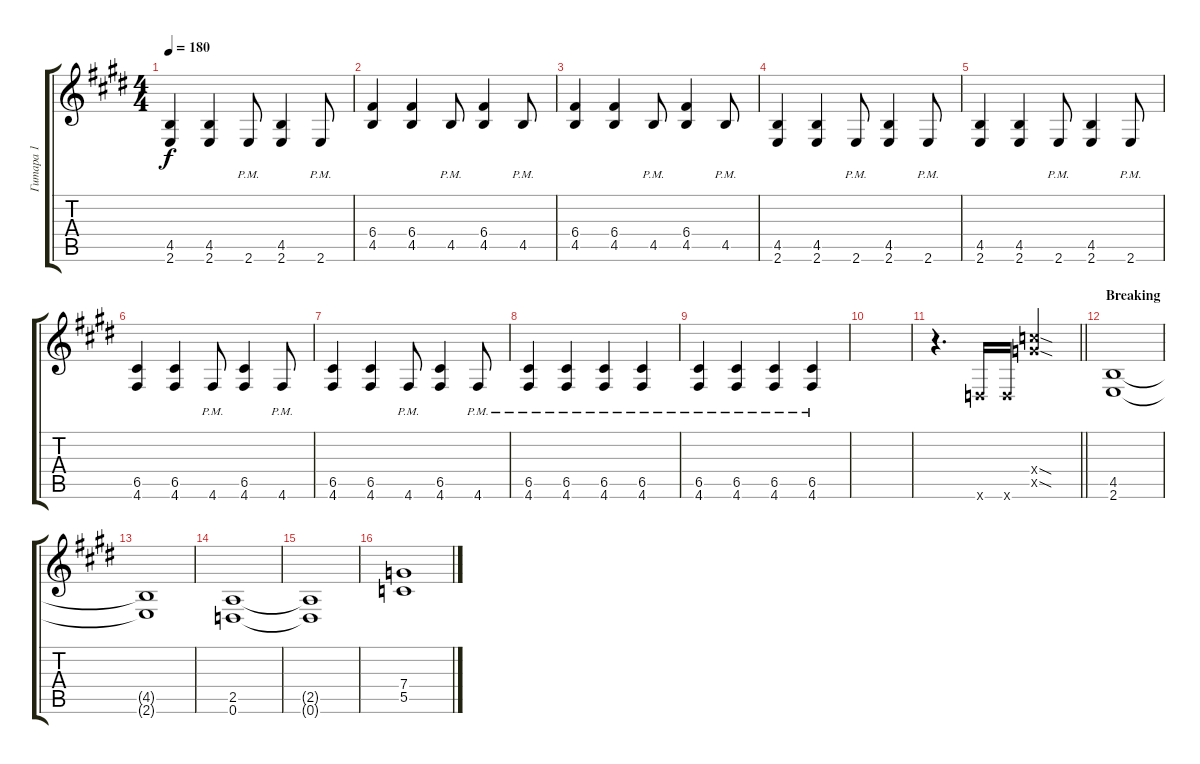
\track ("Гитара 1" "Гитара 1") {instrument distortionguitar}
\staff {score tabs}
\tuning (D4 A3 F3 C3 G2 D2) {hide}
\ts (4 4)
\tempo 180
\clef g2
\ks c#minor
(4.5 2.6).4{dy f} (4.5 2.6).4 2.6{pm}.8 (4.5 2.6).4 2.6{pm}.8 |
(6.4 4.5).4 (6.4 4.5).4 4.5{pm}.8 (6.4 4.5).4 4.5{pm}.8 |
(6.4 4.5).4 (6.4 4.5).4 4.5{pm}.8 (6.4 4.5).4 4.5{pm}.8 |
(4.5 2.6).4 (4.5 2.6).4 2.6{pm}.8 (4.5 2.6).4 2.6{pm}.8 |
(4.5 2.6).4 (4.5 2.6).4 2.6{pm}.8 (4.5 2.6).4 2.6{pm}.8 |
(6.5 4.6).4 (6.5 4.6).4 4.6{pm}.8 (6.5 4.6).4 4.6{pm}.8 |
(6.5 4.6).4 (6.5 4.6).4 4.6{pm}.8 (6.5 4.6).4 4.6{pm}.8 |
(6.5{pm} 4.6{pm}).4 (6.5{pm} 4.6{pm}).4 (6.5{pm} 4.6{pm}).4 (6.5{pm} 4.6{pm}).4 |
(6.5{pm} 4.6{pm}).4 (6.5{pm} 4.6{pm}).4 (6.5{pm} 4.6{pm}).4 (6.5{pm} 4.6{pm}).4 |
|
\barLineRight lightlight
r.4{d} 0.6{x}.16 0.6{x}.16 (12.4{sod x} 12.5{sod x}).2 |
\section ("" "Breaking")
(4.5 2.6).1 |
(4.5{t} 2.6{t}).1 |
(2.5 0.6).1 |
(2.5{t} 0.6{t}).1 |
(7.4 5.5).1
